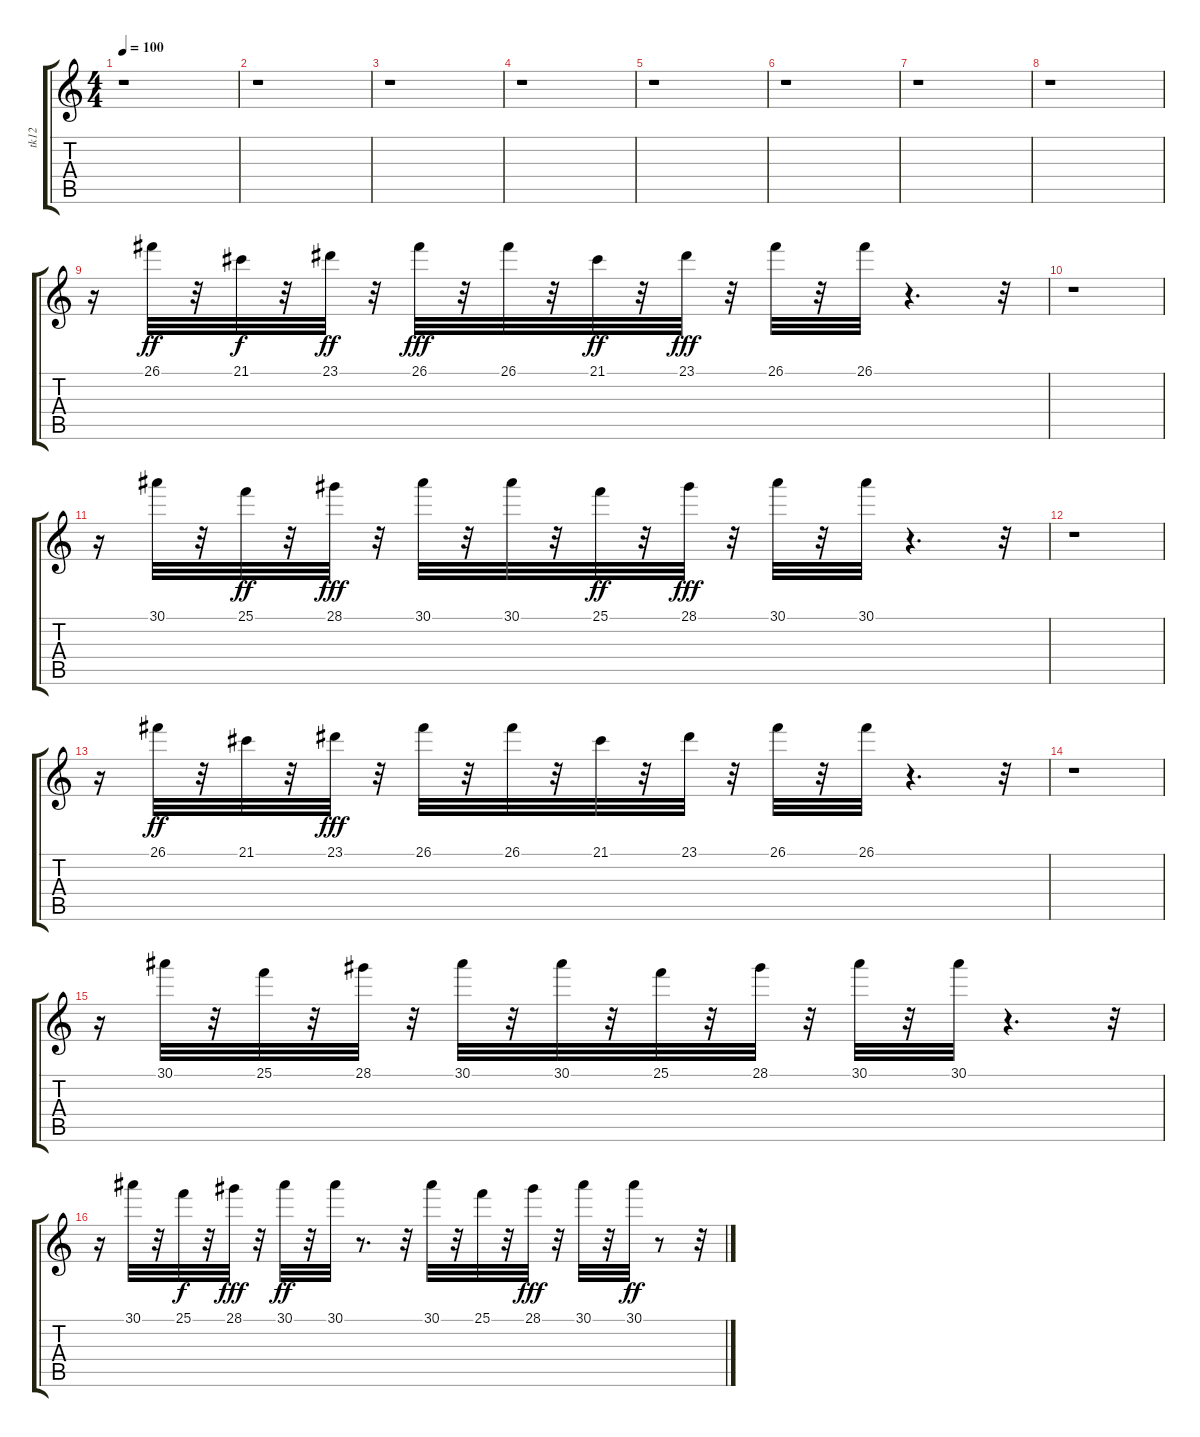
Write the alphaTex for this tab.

\track ("tk12" "tk12") {instrument piccolo}
\staff {score tabs}
\tuning (E4 B3 G3 D3 A2 E2) {hide}
\ts (4 4)
\tempo 100
\clef g2
\ks c
r.1{dy ff instrument piccolo} |
r.1 |
r.1 |
r.1 |
r.1 |
r.1 |
r.1 |
r.1 |
r.16 26.1.32{balance 12} r.32 21.1.32{dy f} r.32 23.1.32{dy ff} r.32 26.1.32{dy fff} r.32 26.1.32 r.32 21.1.32{dy ff} r.32 23.1.32{dy fff} r.32 26.1.32 r.32 26.1.32 r.4{d} r.32 |
r.1 |
r.16 30.1.32 r.32 25.1.32{dy ff} r.32 28.1.32{dy fff} r.32 30.1.32 r.32 30.1.32 r.32 25.1.32{dy ff} r.32 28.1.32{dy fff} r.32 30.1.32 r.32 30.1.32 r.4{d} r.32 |
r.1 |
r.16 26.1.32{dy ff} r.32 21.1.32 r.32 23.1.32{dy fff} r.32 26.1.32 r.32 26.1.32 r.32 21.1.32 r.32 23.1.32 r.32 26.1.32 r.32 26.1.32 r.4{d} r.32 |
r.1 |
r.16 30.1.32 r.32 25.1.32 r.32 28.1.32 r.32 30.1.32 r.32 30.1.32 r.32 25.1.32 r.32 28.1.32 r.32 30.1.32 r.32 30.1.32 r.4{d} r.32 |
r.16 30.1.32 r.32 25.1.32{dy f} r.32 28.1.32{dy fff} r.32 30.1.32{dy ff} r.32 30.1.32 r.8{d} r.32 30.1.32 r.32 25.1.32 r.32 28.1.32{dy fff} r.32 30.1.32 r.32 30.1.32{dy ff} r.8 r.32
